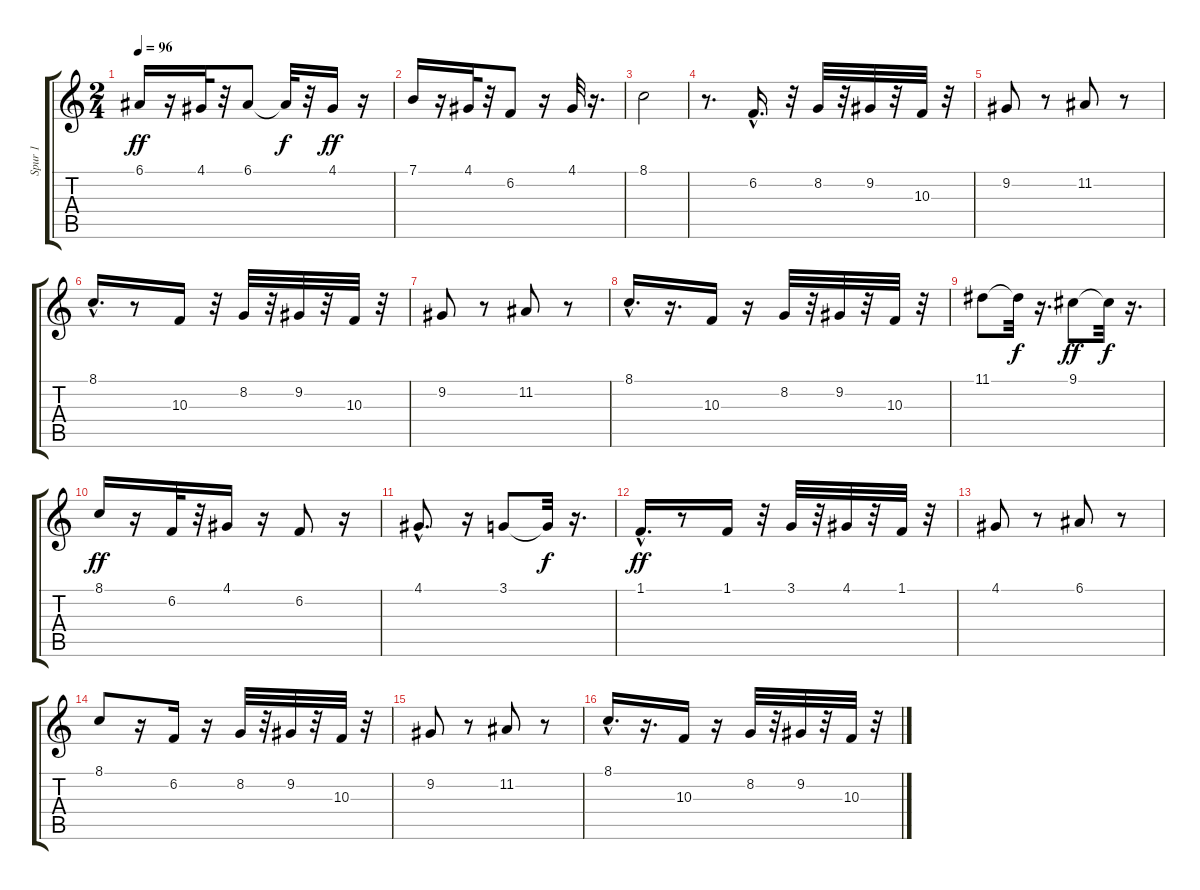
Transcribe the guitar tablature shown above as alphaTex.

\track ("Spur 1" "Spur 1") {instrument flute}
\staff {score tabs}
\tuning (E4 B3 G3 D3 A2 E2) {hide}
\ts (2 4)
\tempo 96
\clef g2
\ks c
6.1.16{dy ff} r.16 4.1.32 r.32 6.1.8 6.1{t}.32{dy f} r.32 4.1.16{dy ff} r.16 |
7.1.16 r.16 4.1.32 r.32 6.2.8 r.16 4.1.32 r.16{d} |
8.1.2 |
r.8{d} 6.2{hac}.16{d} r.32 8.2.32 r.32 9.2.32 r.32 10.3.32 r.32 |
9.2.8 r.8 11.2.8 r.8 |
8.1{hac}.16{d} r.8 10.3.16 r.32 8.2.32 r.32 9.2.32 r.32 10.3.32 r.32 |
9.2.8 r.8 11.2.8 r.8 |
8.1{hac}.16{d} r.16{d} 10.3.16 r.16 8.2.32 r.32 9.2.32 r.32 10.3.32 r.32 |
11.1.8 11.1{t}.32{dy f} r.16{d} 9.1.8{dy ff} 9.1{t}.32{dy f} r.16{d} |
8.1.16{dy ff} r.16 6.2.32 r.32 4.1.16 r.16 6.2.8 r.16 |
4.1{hac}.8{d} r.16 3.1.8 3.1{t}.32{dy f} r.16{d} |
1.1{hac}.16{d dy ff} r.8 1.1.16 r.32 3.1.32 r.32 4.1.32 r.32 1.1.32 r.32 |
4.1.8 r.8 6.1.8 r.8 |
8.1.8 r.16 6.2.16 r.16 8.2.32 r.32 9.2.32 r.32 10.3.32 r.32 |
9.2.8 r.8 11.2.8 r.8 |
8.1{hac}.16{d} r.16{d} 10.3.16 r.16 8.2.32 r.32 9.2.32 r.32 10.3.32 r.32
